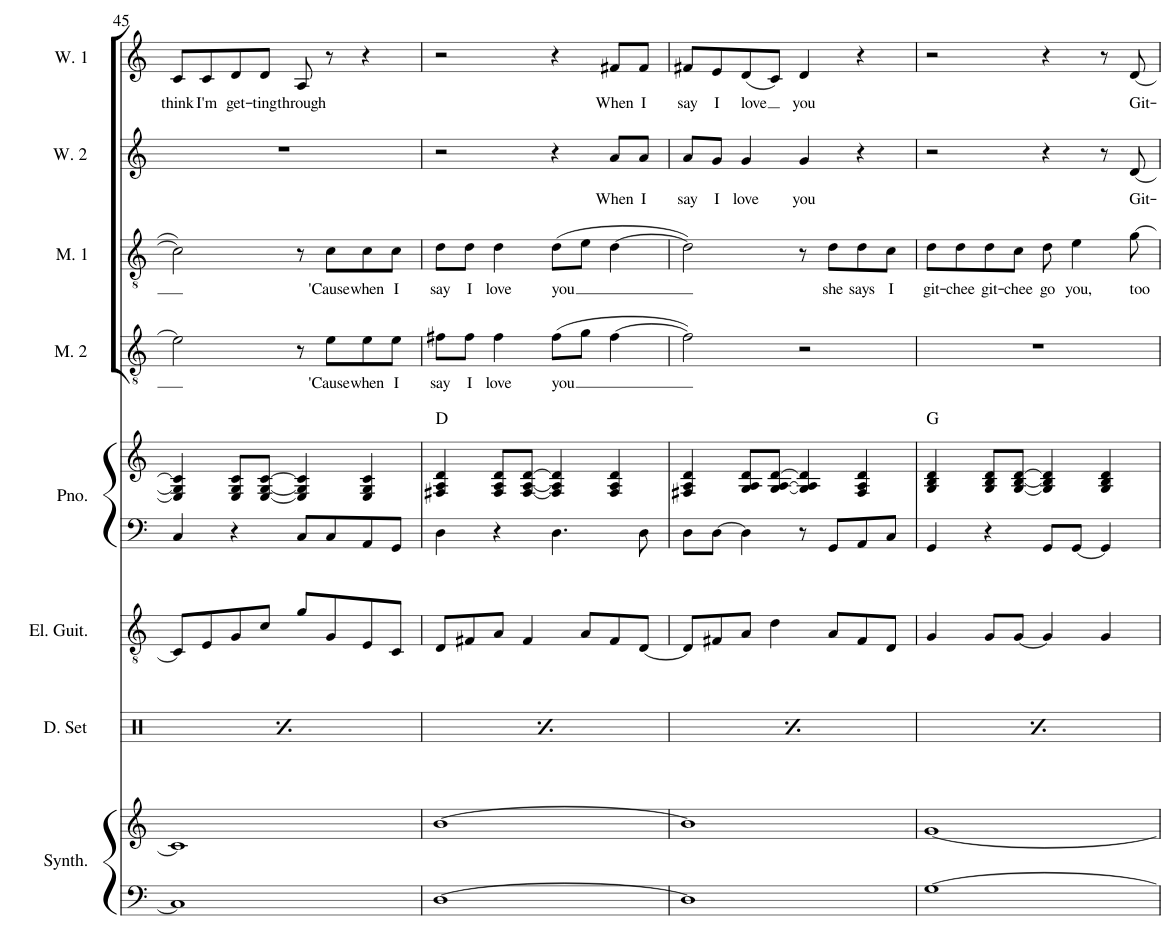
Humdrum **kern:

**kern	**kern	**kern	**kern	**kern	**harte	**kern	**text	**kern	**text	**kern	**text	**kern	**text
*part7	*part7	*part6	*part5	*part5	*part5	*part4	*part4	*part3	*part3	*part2	*part2	*part1	*part1
*staff9	*staff8	*staff7	*staff6	*staff5	*	*staff4	*staff4	*staff3	*staff3	*staff2	*staff2	*staff1	*staff1
*I"Brightness Synthesizer	*	*I"Electric Guitar	*I"Piano	*	*	*I"Men 2	*	*I"Men 1	*	*I"Women 2	*	*I"Women 1	*
*I'Synth.	*	*I'El. Guit.	*I'Pno.	*	*	*I'M. 2	*	*I'M. 1	*	*I'W. 2	*	*I'W. 1	*
!!LO:PB:g=z
*clefF4	*clefG2	*clefGv2	*clefF4	*clefG2	*	*clefGv2	*	*clefGv2	*	*clefG2	*	*clefG2	*
*k[]	*k[]	*k[]	*k[]	*k[]	*	*k[]	*	*k[]	*	*k[]	*	*k[]	*
*M4/4	*M4/4	*M4/4	*M4/4	*M4/4	*	*M4/4	*	*M4/4	*	*M4/4	*	*M4/4	*
=45	=45	=45	=45	=45	=45	=45	=45	=45	=45	=45	=45	=45	=45
!	!	!	!	!	!	!	!	!	!	!	!	!	!LO:LY:b
1C]	1c]	8C/L]	4C/	4E/] 4G/] 4c/]	.	2e\]	.	2c\]	.	1r	.	8c/L	think
!	!	!	!	!	!	!	!	!	!	!	!	!	!LO:LY:b
.	.	8E/	.	.	.	.	.	.	.	.	.	8c/	I'm
!	!	!	!	!	!	!	!	!	!	!	!	!	!LO:LY:b
.	.	8G/	4r	8E/ 8G/ 8c/L	.	.	.	.	.	.	.	8d/	get-
!	!	!	!	!	!	!	!	!	!	!	!	!	!LO:LY:b
.	.	8c/J	.	[8E/ [8G/ [8c/J	.	.	.	.	.	.	.	8d/J	-ting
!	!	!	!	!	!	!	!	!	!	!	!	!	!LO:LY:b
.	.	8g/L	8C/L	4E/] 4G/] 4c/]	.	8r	.	8r	.	.	.	8A/	through
!	!	!	!	!	!	!	!LO:LY:b	!	!LO:LY:b	!	!	!	!
.	.	8G/	8C/	.	.	8e\L	'Cause	8c\L	'Cause	.	.	8r	.
!	!	!	!	!	!	!	!LO:LY:b	!	!LO:LY:b	!	!	!	!
.	.	8E/	8AA/	4E/ 4G/ 4c/	.	8e\	when	8c\	when	.	.	4r	.
!	!	!	!	!	!	!	!LO:LY:b	!	!LO:LY:b	!	!	!	!
.	.	8C/J	8GG/J	.	.	8e\J	I	8c\J	I	.	.	.	.
=46	=46	=46	=46	=46	=46	=46	=46	=46	=46	=46	=46	=46	=46
!	!	!	!	!	!	!	!LO:LY:b	!	!LO:LY:b	!	!	!	!
[1D	[1b	8D/L	4D\	4F#X/ 4A/ 4d/	D:maj	8f#X\L	say	8d\L	say	2r	.	2r	.
!	!	!	!	!	!	!	!LO:LY:b	!	!LO:LY:b	!	!	!	!
.	.	8F#X/	.	.	.	8f#\J	I	8d\J	I	.	.	.	.
!	!	!	!	!	!	!	!LO:LY:b	!	!LO:LY:b	!	!	!	!
.	.	8A/J	4r	8F#/ 8A/ 8d/L	.	4f#\	love	4d\	love	.	.	.	.
.	.	4F#/	.	[8F#/ [8A/ [8d/J	.	.	.	.	.	.	.	.	.
!	!	!	!	!	!	!	!LO:LY:b	!	!LO:LY:b	!	!	!	!
.	.	.	4.D\	4F#/] 4A/] 4d/]	.	(8f#\L	you	(8d\L	you	4r	.	4r	.
.	.	8A/L	.	.	.	8g\J	.	8e\J	.	.	.	.	.
!	!	!	!	!	!	!	!	!	!	!	!LO:LY:b	!	!LO:LY:b
.	.	8F#/	.	4F#/ 4A/ 4d/	.	[4f#\	.	[4d\	.	8a/L	When	8f#X/L	When
!	!	!	!	!	!	!	!	!	!	!	!LO:LY:b	!	!LO:LY:b
.	.	[8D/J	8D\	.	.	.	.	.	.	8a/J	I	8f#/J	I
=47	=47	=47	=47	=47	=47	=47	=47	=47	=47	=47	=47	=47	=47
!	!	!	!	!	!	!	!	!	!	!	!LO:LY:b	!	!LO:LY:b
1D]	1b]	8D/L]	8D\L	4F#X/ 4A/ 4d/	.	2f#\])	.	2d\])	.	8a/L	say	8f#X/L	say
!	!	!	!	!	!	!	!	!	!	!	!LO:LY:b	!	!LO:LY:b
.	.	8F#X/	[8D\J	.	.	.	.	.	.	8g/J	I	8e/	I
!	!	!	!	!	!	!	!	!	!	!	!LO:LY:b	!	!LO:LY:b
.	.	8A/J	4D\]	8G/ 8A/ 8d/L	.	.	.	.	.	4g/	love	(8d/	love
.	.	4d\	.	[8G/ [8A/ [8d/J	.	.	.	.	.	.	.	8c/J)	.
!	!	!	!	!	!	!	!	!	!	!	!LO:LY:b	!	!LO:LY:b
.	.	.	8r	4G/] 4A/] 4d/]	.	2r	.	8r	.	4g/	you	4d/	you
!	!	!	!	!	!	!	!	!	!LO:LY:b	!	!	!	!
.	.	8A/L	8GG/L	.	.	.	.	8d\L	she	.	.	.	.
!	!	!	!	!	!	!	!	!	!LO:LY:b	!	!	!	!
.	.	8F#/	8AA/	4F#/ 4A/ 4d/	.	.	.	8d\	says	4r	.	4r	.
!	!	!	!	!	!	!	!	!	!LO:LY:b	!	!	!	!
.	.	8D/J	8C/J	.	.	.	.	8c\J	I	.	.	.	.
=48	=48	=48	=48	=48	=48	=48	=48	=48	=48	=48	=48	=48	=48
!	!	!	!	!	!	!	!	!	!LO:LY:b	!	!	!	!
[1G	[1g	4G/	4GG/	4G/ 4B/ 4d/	G:maj	1r	.	8d\L	git-	2r	.	2r	.
!	!	!	!	!	!	!	!	!	!LO:LY:b	!	!	!	!
.	.	.	.	.	.	.	.	8d\	-chee	.	.	.	.
!	!	!	!	!	!	!	!	!	!LO:LY:b	!	!	!	!
.	.	8G/L	4r	8G/ 8B/ 8d/L	.	.	.	8d\	git-	.	.	.	.
!	!	!	!	!	!	!	!	!	!LO:LY:b	!	!	!	!
.	.	[8G/J	.	[8G/ [8B/ [8d/J	.	.	.	8c\J	-chee	.	.	.	.
!	!	!	!	!	!	!	!	!	!LO:LY:b	!	!	!	!
.	.	4G/]	8GG/L	4G/] 4B/] 4d/]	.	.	.	8d\	go	4r	.	4r	.
!	!	!	!	!	!	!	!	!	!LO:LY:b	!	!	!	!
.	.	.	[8GG/J	.	.	.	.	4e\	you,	.	.	.	.
.	.	4G/	4GG/]	4G/ 4B/ 4d/	.	.	.	.	.	8r	.	8r	.
!	!	!	!	!	!	!	!	!	!LO:LY:b	!	!LO:LY:b	!	!LO:LY:b
.	.	.	.	.	.	.	.	[8g\	too	[8d/	Git-	[8d/	Git-
=	=	=	=	=	=	=	=	=	=	=	=	=	=
*-	*-	*-	*-	*-	*-	*-	*-	*-	*-	*-	*-	*-	*-
